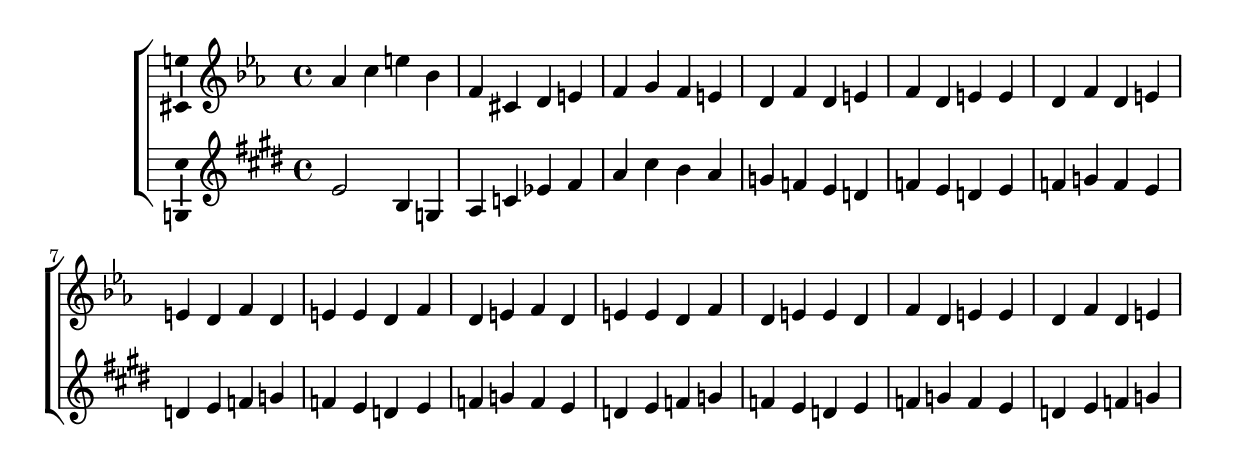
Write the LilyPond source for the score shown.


\header {
    texidoc = "Ambituses indicate pitch ranges for voices.

By default, the ambitus grob is put before the clef.  You can control
this behaviour through the @code{breakAlignOrder} property of the score
context by redefining the order.


The shape of the note heads to use can be changed via the
@code{note-head-style} property, which holds the glyph name of the
note head.  The vertical line between the upper and lower head can be
switched on or off via the @code{join-heads} property.

"
}

%{

 tex chokes on #

, e.g. with the following addition to the
paper block:

@example
\context @{
  \ScoreContext
\override BreakAlignment #'break-align-orders = #(make-vector 3 '(
    instrument-name
    left-edge
    span-bar
    breathing-sign
    clef
    ambitus
    key-signature
    staff-bar
    time-signature
    custos
  ))
@}
@end example

 
@example
\context @{
  \VoiceContext
  \consists Ambitus_engraver
  Ambitus \set #'note-head-style = #'noteheads-2mensural
  Ambitus \set #'join-heads = ##f
@}
@end example


 %}
\version "2.2.0"

upper = \notes \relative c {
	\clef "treble"
	\key c \minor
	as'' c e bes f cis d e f g f e d f d e
	f d e e d f d e e d f d e e d f d e
	f d e e d f d e e d f d e e d f d e
}

lower = \notes \relative c {
	\clef "treble"
	\key e \major
	e'2 b4 g a c es fis a cis b a g f e d
	f e d e f g f e d e f g f e d e f g
	f e d e f g f e d e f g f e d e f g
}

\score { \context ChoirStaff {
	<<
		\new Staff { \upper }
		\new Staff { \lower }
	>> }
	\paper {
	       \context {
			\ScoreContext
\override BreakAlignment #'break-align-orders = #(make-vector 3 '(
				instrument-name
				left-edge
				ambitus
				span-bar
				breathing-sign
				clef
				key-signature
				staff-bar
				time-signature
				custos
			))
		}
		\context {
			\VoiceContext
			\consists Ambitus_engraver
		}
	}
}

